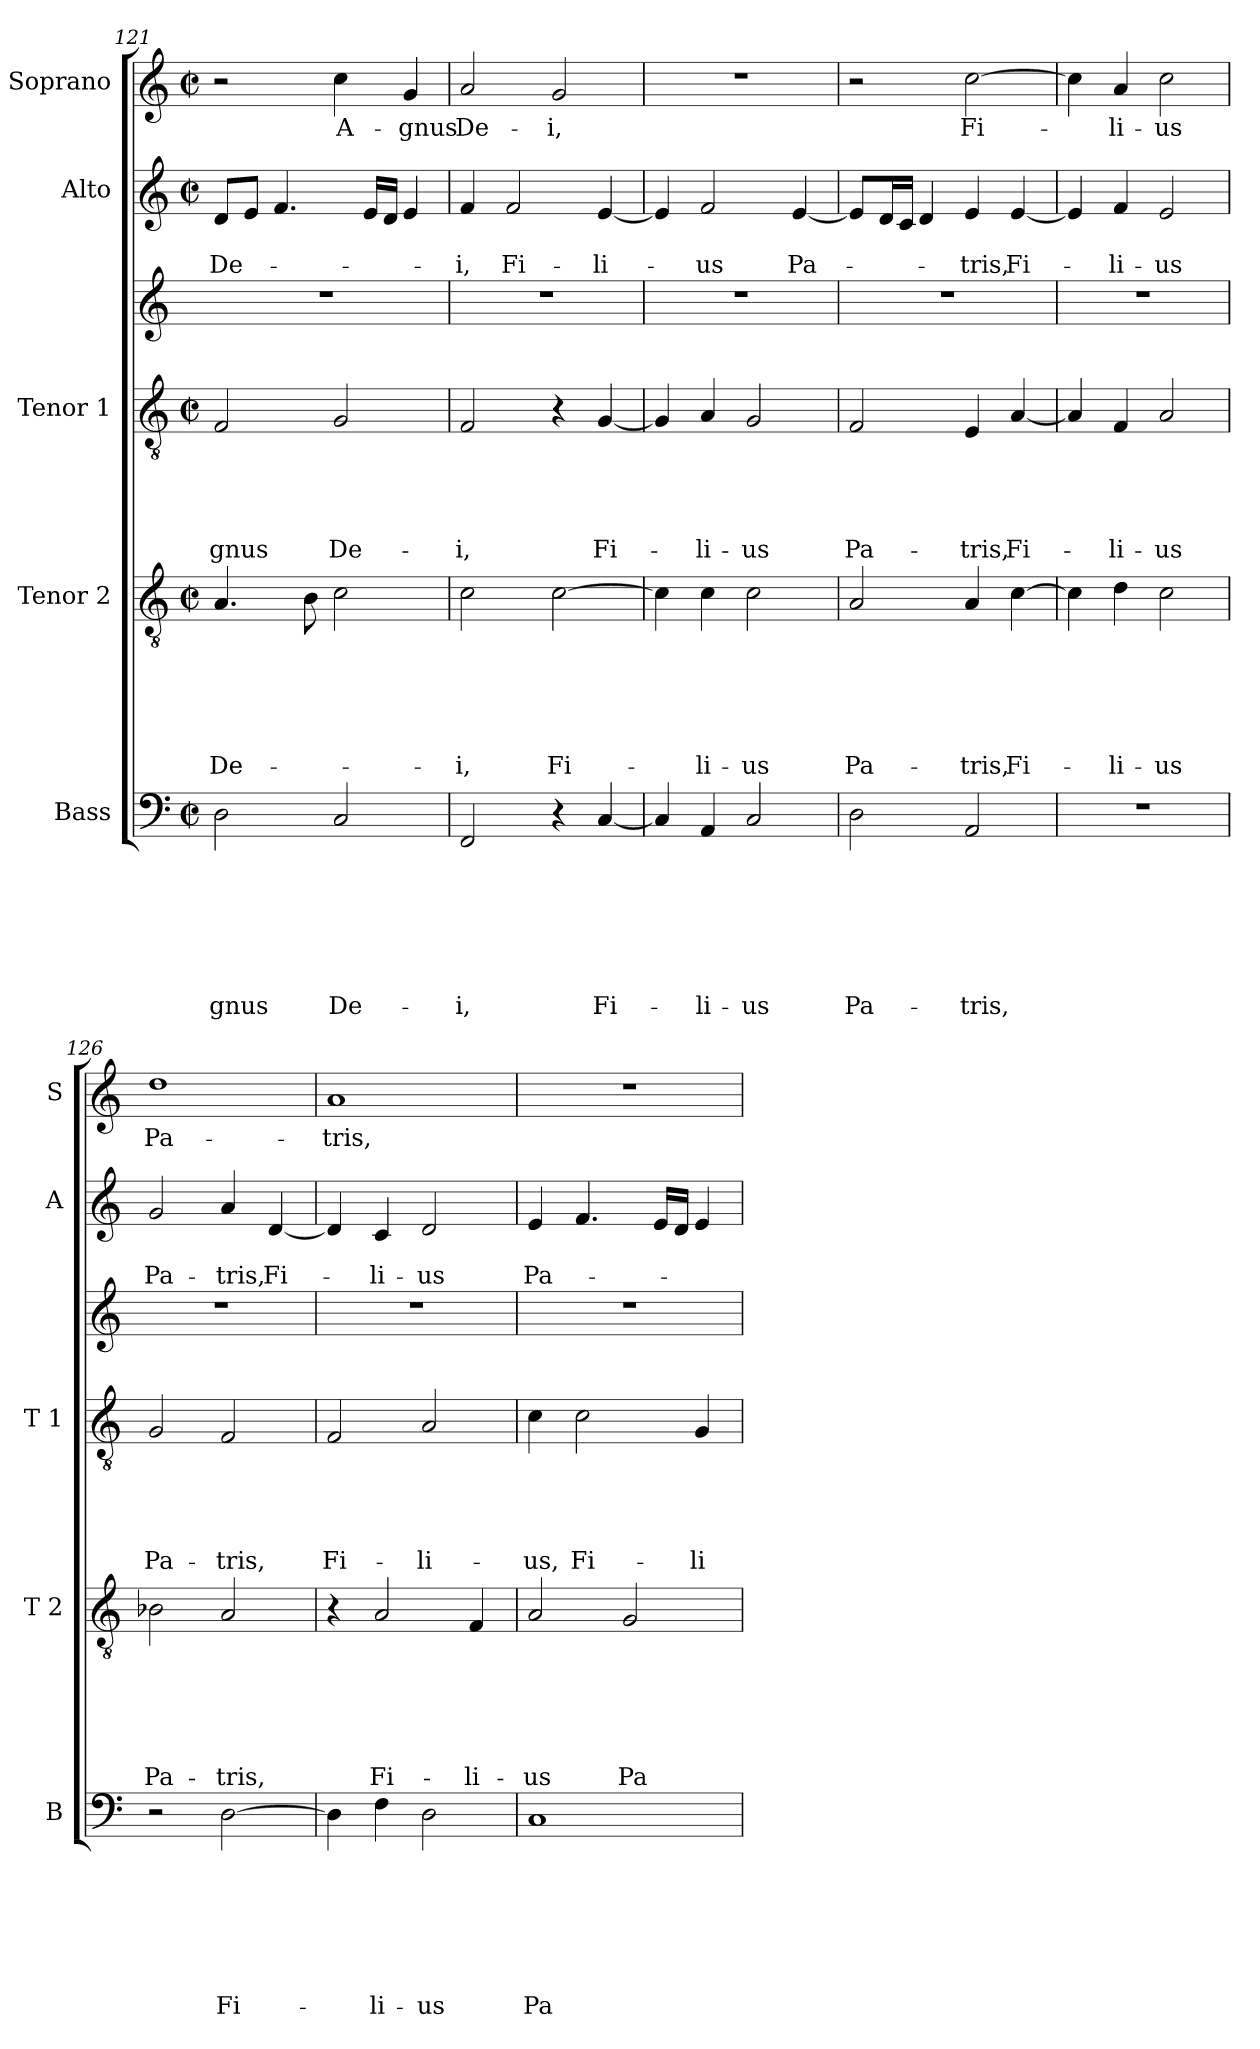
**kern	**text	**text	**text	**text	**text	**text	**text	**kern	**text	**text	**text	**text	**text	**text	**kern	**text	**text	**text	**text	**text	**kern	**kern	**text	**text	**kern	**text
*part6	*part6	*part6	*part6	*part6	*part6	*part6	*part6	*part5	*part5	*part5	*part5	*part5	*part5	*part5	*part4	*part4	*part4	*part4	*part4	*part4	*part3	*part2	*part2	*part2	*part1	*part1
*staff6	*staff6	*staff6	*staff6	*staff6	*staff6	*staff6	*staff6	*staff5	*staff5	*staff5	*staff5	*staff5	*staff5	*staff5	*staff4	*staff4	*staff4	*staff4	*staff4	*staff4	*staff3	*staff2	*staff2	*staff2	*staff1	*staff1
*I"Bass	*	*	*	*	*	*	*	*I"Tenor 2	*	*	*	*	*	*	*I"Tenor 1	*	*	*	*	*	*	*I"Alto	*	*	*I"Soprano	*
*I'B	*	*	*	*	*	*	*	*I'T 2	*	*	*	*	*	*	*I'T 1	*	*	*	*	*	*	*I'A	*	*	*I'S	*
!!LO:LB:g=z
*clefF4	*	*	*	*	*	*	*	*clefGv2	*	*	*	*	*	*	*clefGv2	*	*	*	*	*	*clefG2	*clefG2	*	*	*clefG2	*
*k[]	*	*	*	*	*	*	*	*k[]	*	*	*	*	*	*	*k[]	*	*	*	*	*	*k[]	*k[]	*	*	*k[]	*
*C:	*	*	*	*	*	*	*	*C:	*	*	*	*	*	*	*C:	*	*	*	*	*	*C:	*C:	*	*	*C:	*
*M2/2	*	*	*	*	*	*	*	*M2/2	*	*	*	*	*	*	*M2/2	*	*	*	*	*	*	*M2/2	*	*	*M2/2	*
*met(c|)	*	*	*	*	*	*	*	*met(c|)	*	*	*	*	*	*	*met(c|)	*	*	*	*	*	*	*met(c|)	*	*	*met(c|)	*
=121	=121	=121	=121	=121	=121	=121	=121	=121	=121	=121	=121	=121	=121	=121	=121	=121	=121	=121	=121	=121	=121	=121	=121	=121	=121	=121
!	!	!	!	!	!	!	!LO:LY:b	!	!	!	!	!	!	!LO:LY:b	!	!	!	!	!	!LO:LY:b	!	!	!	!LO:LY:b	!	!
2D\	.	.	.	.	.	.	-gnus	4.A/	.	.	.	.	.	De-	2F/	.	.	.	.	-gnus	1r	8d/L	.	De-	2r	.
.	.	.	.	.	.	.	.	.	.	.	.	.	.	.	.	.	.	.	.	.	.	8e/J	.	.	.	.
.	.	.	.	.	.	.	.	.	.	.	.	.	.	.	.	.	.	.	.	.	.	4.f/	.	.	.	.
.	.	.	.	.	.	.	.	8B\	.	.	.	.	.	.	.	.	.	.	.	.	.	.	.	.	.	.
!	!	!	!	!	!	!	!LO:LY:b	!	!	!	!	!	!	!	!	!	!	!	!	!LO:LY:b	!	!	!	!	!	!LO:LY:b
2C/	.	.	.	.	.	.	De-	2c\	.	.	.	.	.	.	2G/	.	.	.	.	De-	.	.	.	.	4cc\	A-
.	.	.	.	.	.	.	.	.	.	.	.	.	.	.	.	.	.	.	.	.	.	16e/LL	.	.	.	.
.	.	.	.	.	.	.	.	.	.	.	.	.	.	.	.	.	.	.	.	.	.	16d/JJ	.	.	.	.
!	!	!	!	!	!	!	!	!	!	!	!	!	!	!	!	!	!	!	!	!	!	!	!	!	!	!LO:LY:b
.	.	.	.	.	.	.	.	.	.	.	.	.	.	.	.	.	.	.	.	.	.	4e/	.	.	4g/	-gnus
=122	=122	=122	=122	=122	=122	=122	=122	=122	=122	=122	=122	=122	=122	=122	=122	=122	=122	=122	=122	=122	=122	=122	=122	=122	=122	=122
!	!	!	!	!	!	!	!LO:LY:b	!	!	!	!	!	!	!LO:LY:b	!	!	!	!	!	!LO:LY:b	!	!	!	!LO:LY:b	!	!LO:LY:b
2FF/	.	.	.	.	.	.	-i,	2c\	.	.	.	.	.	-i,	2F/	.	.	.	.	-i,	1r	4f/	.	-i,	2a/	De-
!	!	!	!	!	!	!	!	!	!	!	!	!	!	!	!	!	!	!	!	!	!	!	!	!LO:LY:b	!	!
.	.	.	.	.	.	.	.	.	.	.	.	.	.	.	.	.	.	.	.	.	.	2f/	.	Fi-	.	.
!	!	!	!	!	!	!	!	!	!	!	!	!	!	!LO:LY:b	!	!	!	!	!	!	!	!	!	!	!	!LO:LY:b
4r	.	.	.	.	.	.	.	[>2c\	.	.	.	.	.	Fi-	4r	.	.	.	.	.	.	.	.	.	2g/	-i,
!	!	!	!	!	!	!	!LO:LY:b	!	!	!	!	!	!	!	!	!	!	!	!	!LO:LY:b	!	!	!	!LO:LY:b	!	!
[<4C/	.	.	.	.	.	.	Fi-	.	.	.	.	.	.	.	[<4G/	.	.	.	.	Fi-	.	[<4e/	.	-li-	.	.
=123	=123	=123	=123	=123	=123	=123	=123	=123	=123	=123	=123	=123	=123	=123	=123	=123	=123	=123	=123	=123	=123	=123	=123	=123	=123	=123
4C/]	.	.	.	.	.	.	.	4c\]	.	.	.	.	.	.	4G/]	.	.	.	.	.	1r	4e/]	.	.	1r	.
!	!	!	!	!	!	!	!LO:LY:b	!	!	!	!	!	!	!LO:LY:b	!	!	!	!	!	!LO:LY:b	!	!	!	!LO:LY:b	!	!
4AA/	.	.	.	.	.	.	-li-	4c\	.	.	.	.	.	-li-	4A/	.	.	.	.	-li-	.	2f/	.	-us	.	.
!	!	!	!	!	!	!	!LO:LY:b	!	!	!	!	!	!	!LO:LY:b	!	!	!	!	!	!LO:LY:b	!	!	!	!	!	!
2C/	.	.	.	.	.	.	-us	2c\	.	.	.	.	.	-us	2G/	.	.	.	.	-us	.	.	.	.	.	.
!	!	!	!	!	!	!	!	!	!	!	!	!	!	!	!	!	!	!	!	!	!	!	!	!LO:LY:b	!	!
.	.	.	.	.	.	.	.	.	.	.	.	.	.	.	.	.	.	.	.	.	.	[<4e/	.	Pa-	.	.
=124	=124	=124	=124	=124	=124	=124	=124	=124	=124	=124	=124	=124	=124	=124	=124	=124	=124	=124	=124	=124	=124	=124	=124	=124	=124	=124
!	!	!	!	!	!	!	!LO:LY:b	!	!	!	!	!	!	!LO:LY:b	!	!	!	!	!	!LO:LY:b	!	!	!	!	!	!
2D\	.	.	.	.	.	.	Pa-	2A/	.	.	.	.	.	Pa-	2F/	.	.	.	.	Pa-	1r	8e/L]	.	.	2r	.
.	.	.	.	.	.	.	.	.	.	.	.	.	.	.	.	.	.	.	.	.	.	16d/L	.	.	.	.
.	.	.	.	.	.	.	.	.	.	.	.	.	.	.	.	.	.	.	.	.	.	16c/JJ	.	.	.	.
.	.	.	.	.	.	.	.	.	.	.	.	.	.	.	.	.	.	.	.	.	.	4d/	.	.	.	.
!	!	!	!	!	!	!	!LO:LY:b	!	!	!	!	!	!	!LO:LY:b	!	!	!	!	!	!LO:LY:b	!	!	!	!LO:LY:b	!	!LO:LY:b
2AA/	.	.	.	.	.	.	-tris,	4A/	.	.	.	.	.	-tris,	4E/	.	.	.	.	-tris,	.	4e/	.	-tris,	[>2cc\	Fi-
!	!	!	!	!	!	!	!	!	!	!	!	!	!	!LO:LY:b	!	!	!	!	!	!LO:LY:b	!	!	!	!LO:LY:b	!	!
.	.	.	.	.	.	.	.	[>4c\	.	.	.	.	.	Fi-	[<4A/	.	.	.	.	Fi-	.	[<4e/	.	Fi-	.	.
=125	=125	=125	=125	=125	=125	=125	=125	=125	=125	=125	=125	=125	=125	=125	=125	=125	=125	=125	=125	=125	=125	=125	=125	=125	=125	=125
1r	.	.	.	.	.	.	.	4c\]	.	.	.	.	.	.	4A/]	.	.	.	.	.	1r	4e/]	.	.	4cc\]	.
!	!	!	!	!	!	!	!	!	!	!	!	!	!	!LO:LY:b	!	!	!	!	!	!LO:LY:b	!	!	!	!LO:LY:b	!	!LO:LY:b
.	.	.	.	.	.	.	.	4d\	.	.	.	.	.	-li-	4F/	.	.	.	.	-li-	.	4f/	.	-li-	4a/	-li-
!	!	!	!	!	!	!	!	!	!	!	!	!	!	!LO:LY:b	!	!	!	!	!	!LO:LY:b	!	!	!	!LO:LY:b	!	!LO:LY:b
.	.	.	.	.	.	.	.	2c\	.	.	.	.	.	-us	2A/	.	.	.	.	-us	.	2e/	.	-us	2cc\	-us
=126	=126	=126	=126	=126	=126	=126	=126	=126	=126	=126	=126	=126	=126	=126	=126	=126	=126	=126	=126	=126	=126	=126	=126	=126	=126	=126
!	!	!	!	!	!	!	!	!	!	!	!	!	!	!LO:LY:b	!	!	!	!	!	!LO:LY:b	!	!	!	!LO:LY:b	!	!LO:LY:b
2r	.	.	.	.	.	.	.	2B-X\	.	.	.	.	.	Pa-	2G/	.	.	.	.	Pa-	1r	2g/	.	Pa-	1dd	Pa-
!	!	!	!	!	!	!	!LO:LY:b	!	!	!	!	!	!	!LO:LY:b	!	!	!	!	!	!LO:LY:b	!	!	!	!LO:LY:b	!	!
[>2D\	.	.	.	.	.	.	Fi-	2A/	.	.	.	.	.	-tris,	2F/	.	.	.	.	-tris,	.	4a/	.	-tris,	.	.
!	!	!	!	!	!	!	!	!	!	!	!	!	!	!	!	!	!	!	!	!	!	!	!	!LO:LY:b	!	!
.	.	.	.	.	.	.	.	.	.	.	.	.	.	.	.	.	.	.	.	.	.	[>4d/	.	Fi-	.	.
!!LO:PB:g=z
=127	=127	=127	=127	=127	=127	=127	=127	=127	=127	=127	=127	=127	=127	=127	=127	=127	=127	=127	=127	=127	=127	=127	=127	=127	=127	=127
!	!	!	!	!	!	!	!	!	!	!	!	!	!	!	!	!	!	!	!	!LO:LY:b	!	!	!	!	!	!LO:LY:b
4D\]	.	.	.	.	.	.	.	4r	.	.	.	.	.	.	2F/	.	.	.	.	Fi-	1r	4d/]	.	.	1a	-tris,
!	!	!	!	!	!	!	!LO:LY:b	!	!	!	!	!	!	!LO:LY:b	!	!	!	!	!	!	!	!	!	!LO:LY:b	!	!
4F\	.	.	.	.	.	.	-li-	2A/	.	.	.	.	.	Fi-	.	.	.	.	.	.	.	4c/	.	-li-	.	.
!	!	!	!	!	!	!	!LO:LY:b	!	!	!	!	!	!	!	!	!	!	!	!	!LO:LY:b	!	!	!	!LO:LY:b	!	!
2D\	.	.	.	.	.	.	-us	.	.	.	.	.	.	.	2A/	.	.	.	.	-li-	.	2d/	.	-us	.	.
!	!	!	!	!	!	!	!	!	!	!	!	!	!	!LO:LY:b	!	!	!	!	!	!	!	!	!	!	!	!
.	.	.	.	.	.	.	.	4F/	.	.	.	.	.	-li-	.	.	.	.	.	.	.	.	.	.	.	.
=128	=128	=128	=128	=128	=128	=128	=128	=128	=128	=128	=128	=128	=128	=128	=128	=128	=128	=128	=128	=128	=128	=128	=128	=128	=128	=128
!	!	!	!	!	!	!	!LO:LY:b	!	!	!	!	!	!	!LO:LY:b	!	!	!	!	!	!LO:LY:b	!	!	!	!LO:LY:b	!	!
1C	.	.	.	.	.	.	Pa-	2A/	.	.	.	.	.	-us	4c\	.	.	.	.	-us,	1r	4e/	.	Pa-	1r	.
!	!	!	!	!	!	!	!	!	!	!	!	!	!	!	!	!	!	!	!	!LO:LY:b	!	!	!	!	!	!
.	.	.	.	.	.	.	.	.	.	.	.	.	.	.	2c\	.	.	.	.	Fi-	.	4.f/	.	.	.	.
!	!	!	!	!	!	!	!	!	!	!	!	!	!	!LO:LY:b	!	!	!	!	!	!	!	!	!	!	!	!
.	.	.	.	.	.	.	.	2G/	.	.	.	.	.	Pa-	.	.	.	.	.	.	.	.	.	.	.	.
.	.	.	.	.	.	.	.	.	.	.	.	.	.	.	.	.	.	.	.	.	.	16e/LL	.	.	.	.
.	.	.	.	.	.	.	.	.	.	.	.	.	.	.	.	.	.	.	.	.	.	16d/JJ	.	.	.	.
!	!	!	!	!	!	!	!	!	!	!	!	!	!	!	!	!	!	!	!	!LO:LY:b	!	!	!	!	!	!
.	.	.	.	.	.	.	.	.	.	.	.	.	.	.	4G/	.	.	.	.	-li-	.	4e/	.	.	.	.
=	=	=	=	=	=	=	=	=	=	=	=	=	=	=	=	=	=	=	=	=	=	=	=	=	=	=
*-	*-	*-	*-	*-	*-	*-	*-	*-	*-	*-	*-	*-	*-	*-	*-	*-	*-	*-	*-	*-	*-	*-	*-	*-	*-	*-
